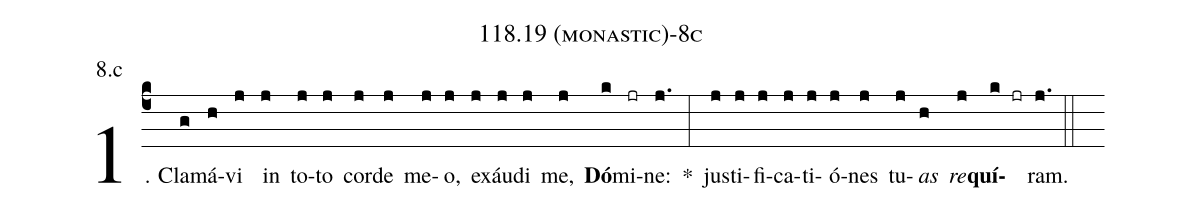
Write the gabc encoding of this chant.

name: 118.19 (monastic)-8c;
annotation: 8.c;
%%
(c4)1. Cla(g)má(h)vi(j) in(j) to(j)to(j) cor(j)de(j) me(j)o,(j) ex(j)áu(j)di(j) me,(j) <b>Dó</b>(k)mi(jr)ne:(j.) *(:) jus(j)ti(j)fi(j)ca(j)ti(j)ó(j)nes(j) tu(j)<i>as</i>(h) <i>re</i>(j)<b>quí</b>(k jr)ram.(j.) (::)
